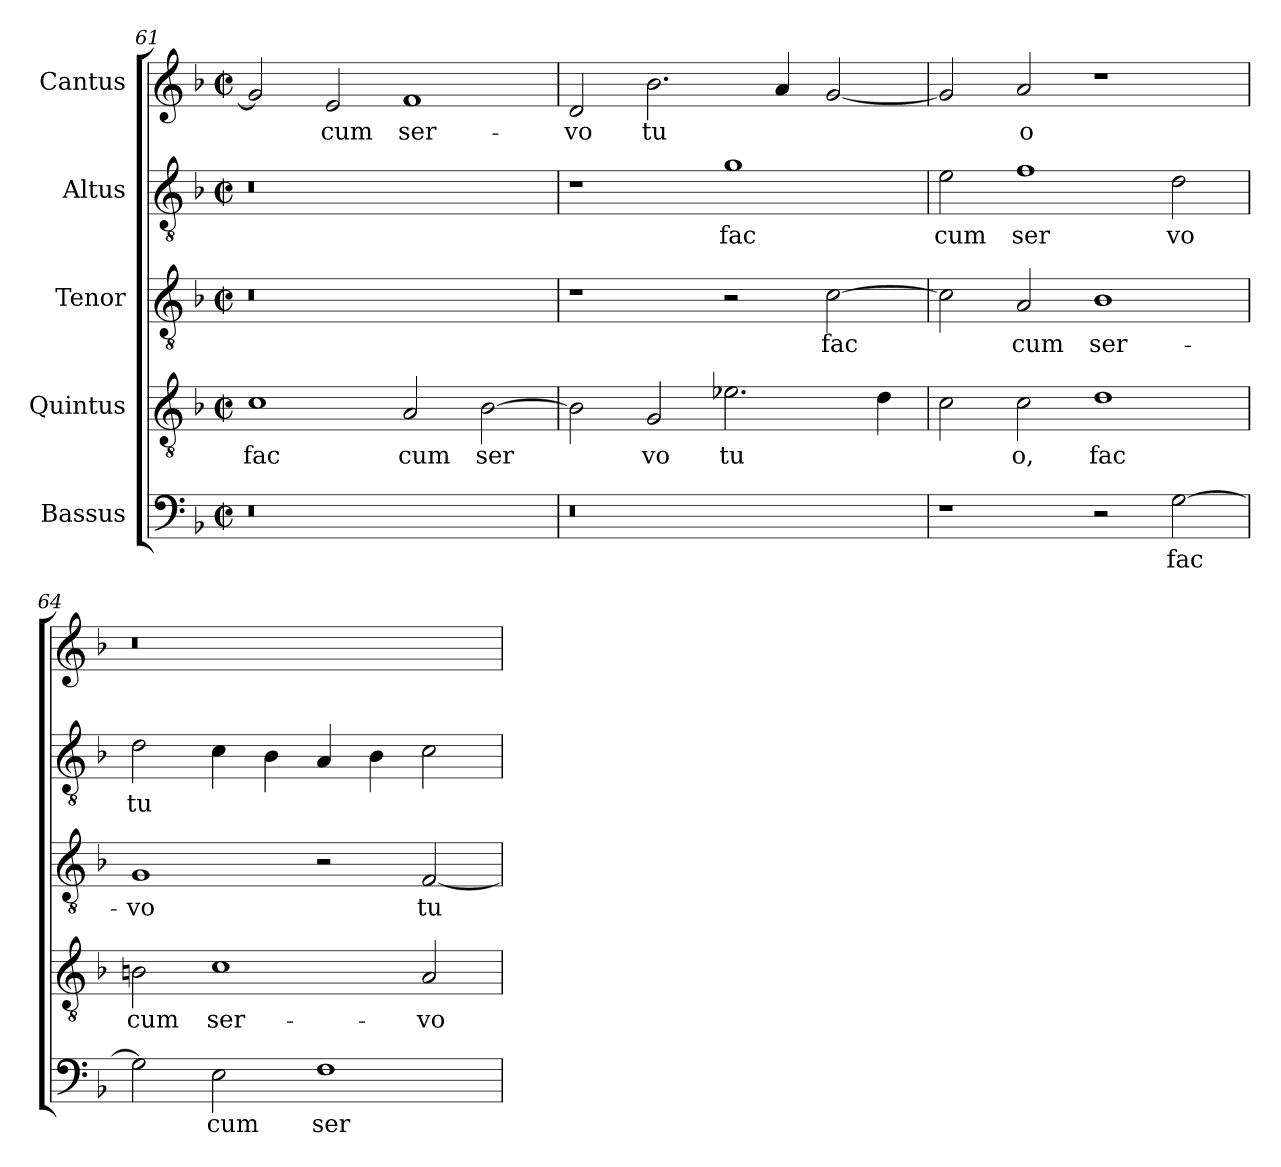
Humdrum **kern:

**kern	**text	**kern	**text	**kern	**text	**kern	**text	**kern	**text
*part5	*part5	*part4	*part4	*part3	*part3	*part2	*part2	*part1	*part1
*staff5	*staff5	*staff4	*staff4	*staff3	*staff3	*staff2	*staff2	*staff1	*staff1
*I"Bassus	*	*I"Quintus	*	*I"Tenor	*	*I"Altus	*	*I"Cantus	*
*clefF4	*	*clefGv2	*	*clefGv2	*	*clefGv2	*	*clefG2	*
*k[b-]	*	*k[b-]	*	*k[b-]	*	*k[b-]	*	*k[b-]	*
*F:	*	*F:	*	*F:	*	*F:	*	*F:	*
*M2/2	*	*M2/2	*	*M2/2	*	*M2/2	*	*M2/2	*
*met(c|)	*	*met(c|)	*	*met(c|)	*	*met(c|)	*	*met(c|)	*
=61	=61	=61	=61	=61	=61	=61	=61	=61	=61
!	!	!	!LO:LY:b:cj	!	!	!	!	!	!LO:LY:b:cj
0r	.	1c	fac	0r	.	0r	.	2g/]	.
!	!	!	!	!	!	!	!	!	!LO:LY:b:cj
.	.	.	.	.	.	.	.	2e/	cum
!	!	!	!LO:LY:b:cj	!	!	!	!	!	!LO:LY:b:cj
.	.	2A/	cum	.	.	.	.	1f	ser-
!	!	!	!LO:LY:b:cj	!	!	!	!	!	!
.	.	[>2B-\	ser-	.	.	.	.	.	.
=62	=62	=62	=62	=62	=62	=62	=62	=62	=62
!	!	!	!LO:LY:b:cj	!	!	!	!	!	!LO:LY:b:cj
0r	.	2B-\]	--	1r	.	1r	.	2d/	-vo
!	!	!	!LO:LY:b:cj	!	!	!	!	!	!LO:LY:b:cj
.	.	2G/	-vo	.	.	.	.	2.b-\	tu-
!	!	!	!LO:LY:b:cj	!	!	!	!LO:LY:b:cj	!	!
.	.	2.e-\	tu-	2r	.	1g	fac	.	.
!	!	!	!	!	!	!	!	!	!LO:LY:b:cj
.	.	.	.	.	.	.	.	4a/	--
!	!	!	!	!	!LO:LY:b:cj	!	!	!	!LO:LY:b:cj
.	.	.	.	[>2c\	fac	.	.	[<2g/	--
!	!	!	!LO:LY:b:cj	!	!	!	!	!	!
.	.	4d\	--	.	.	.	.	.	.
=63	=63	=63	=63	=63	=63	=63	=63	=63	=63
!	!	!	!LO:LY:b:cj	!	!LO:LY:b:cj	!	!LO:LY:b:cj	!	!LO:LY:b:cj
1r	.	2c\	--	2c\]	.	2e\	cum	2g/]	--
!	!	!	!LO:LY:b:cj	!	!LO:LY:b:cj	!	!LO:LY:b:cj	!	!LO:LY:b:cj
.	.	2c\	-o,	2A/	cum	1f	ser	2a/	-o
!	!	!	!LO:LY:b:cj	!	!LO:LY:b:cj	!	!	!	!
2r	.	1d	fac	1B-	ser-	.	.	1r	.
!	!LO:LY:b:cj	!	!	!	!	!	!LO:LY:b:cj	!	!
[<2G\	fac	.	.	.	.	2d\	vo	.	.
!!LO:PB:g=z
=64	=64	=64	=64	=64	=64	=64	=64	=64	=64
!	!LO:LY:b:cj	!	!LO:LY:b:cj	!	!LO:LY:b:cj	!	!LO:LY:b:cj	!	!
2G\]	.	2Bn\	cum	1G	-vo	2d\	tu	0r	.
!	!LO:LY:b:cj	!	!LO:LY:b:cj	!	!	!	!LO:LY:b:cj	!	!
2E\	cum	1c	ser-	.	.	4c\	.	.	.
!	!	!	!	!	!	!	!LO:LY:b:cj	!	!
.	.	.	.	.	.	4B-\	.	.	.
!	!LO:LY:b:cj	!	!	!	!	!	!LO:LY:b:cj	!	!
1F	ser	.	.	2r	.	4A/	.	.	.
!	!	!	!	!	!	!	!LO:LY:b:cj	!	!
.	.	.	.	.	.	4B-\	.	.	.
!	!	!	!LO:LY:b:cj	!	!LO:LY:b:cj	!	!LO:LY:b:cj	!	!
.	.	2A/	-vo	[<2F/	tu-	2c\	.	.	.
=	=	=	=	=	=	=	=	=	=
*-	*-	*-	*-	*-	*-	*-	*-	*-	*-
